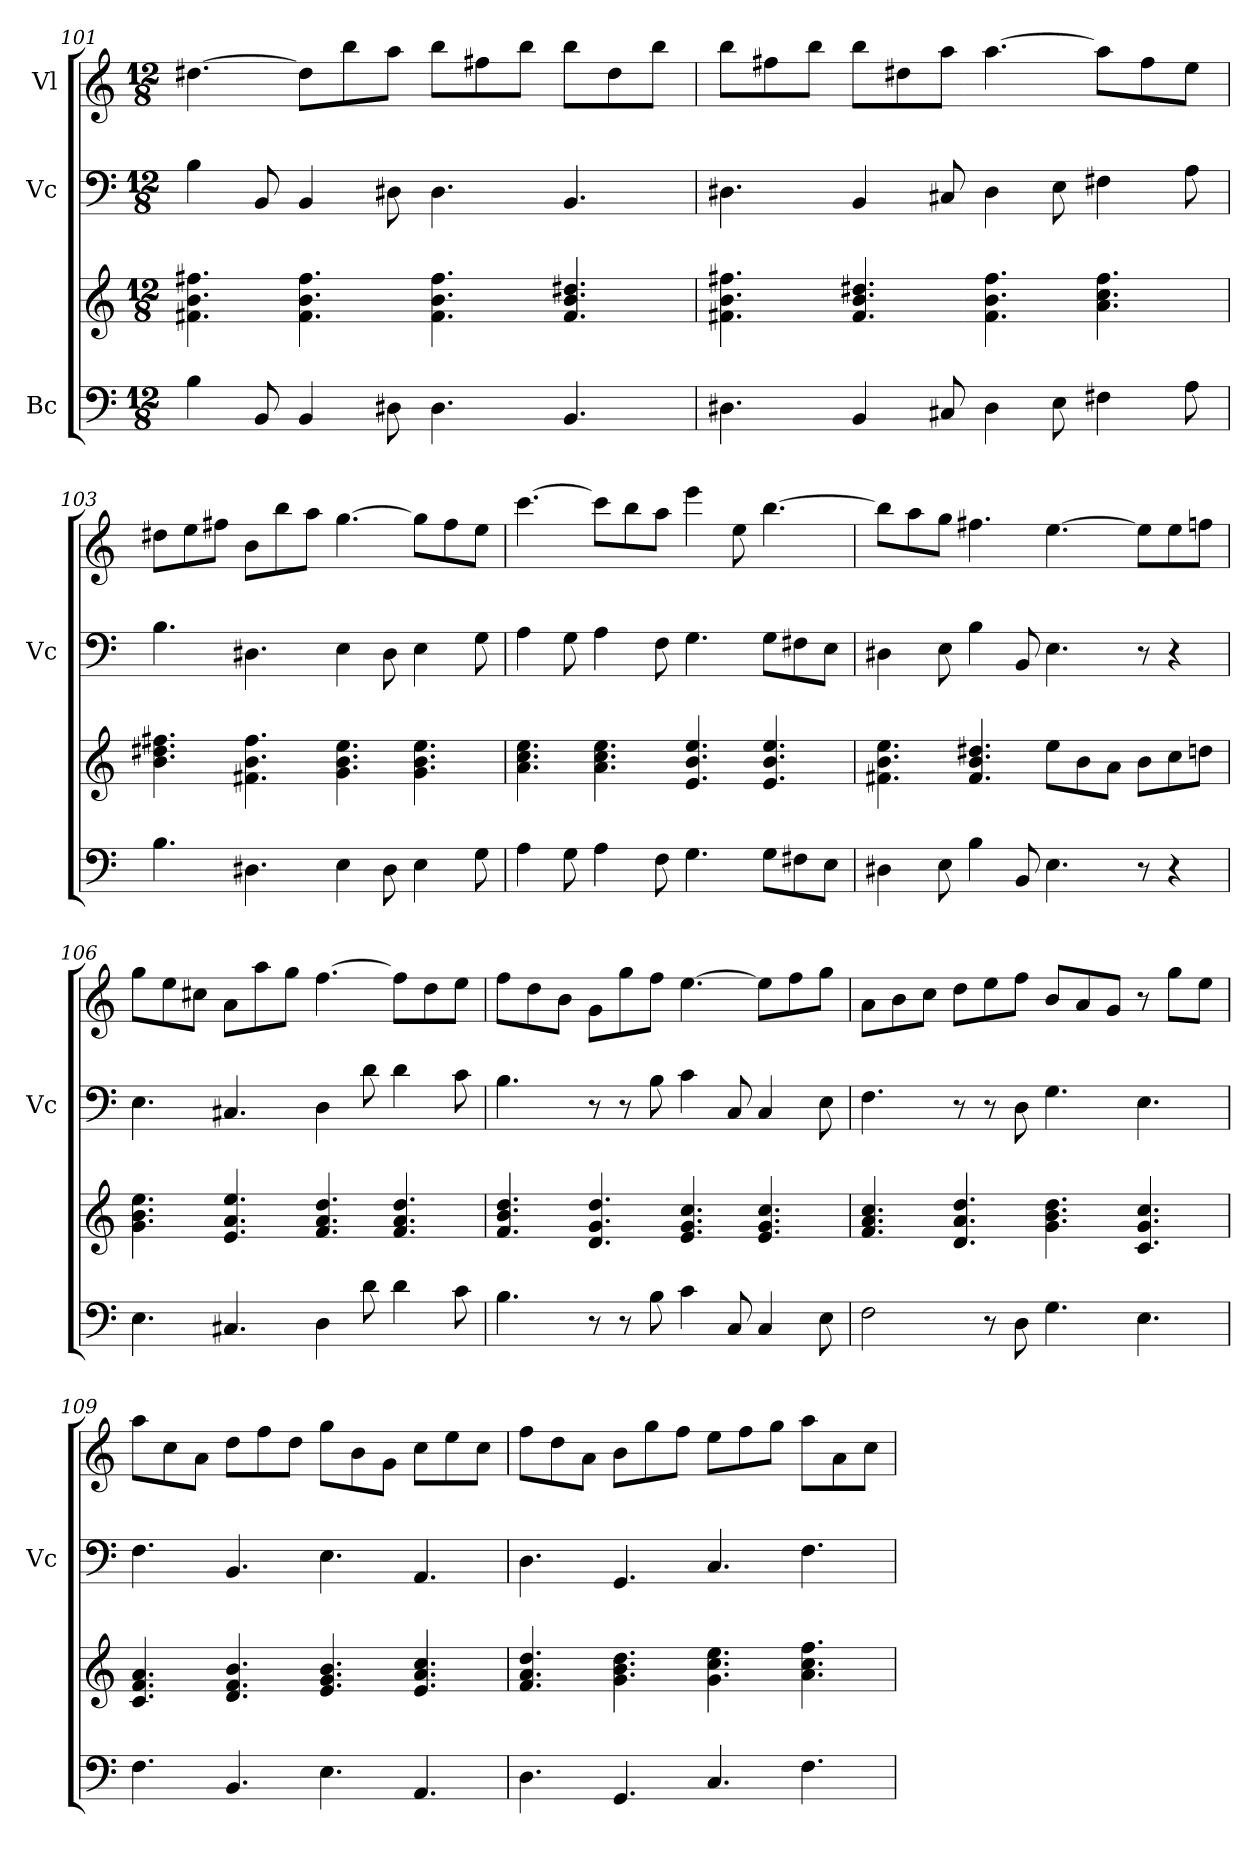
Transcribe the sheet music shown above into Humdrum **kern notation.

**kern	**kern	**kern	**kern
*part3	*part3	*part2	*part1
*staff4	*staff3	*staff2	*staff1
*I"Bc	*	*I"Vc	*I"Vl
*	*	*I'Vc	*
!!LO:LB:g=z
*clefF4	*clefG2	*clefF4	*clefG2
*k[]	*k[]	*k[]	*k[]
*M12/8	*M12/8	*M12/8	*M12/8
=101	=101	=101	=101
4B\	4.f#X\ 4.b\ 4.ff#X\	4B\	[4.dd#X\
8BB/	.	8BB/	.
4BB/	4.f#\ 4.b\ 4.ff#\	4BB/	8dd#\L]
.	.	.	8bb\
8D#X\	.	8D#X\	8aa\J
4.D#\	4.f#\ 4.b\ 4.ff#\	4.D#\	8bb\L
.	.	.	8ff#X\
.	.	.	8bb\J
4.BB/	4.f#/ 4.b/ 4.dd#X/	4.BB/	8bb\L
.	.	.	8dd#\
.	.	.	8bb\J
=102	=102	=102	=102
4.D#X\	4.f#X\ 4.b\ 4.ff#X\	4.D#X\	8bb\L
.	.	.	8ff#X\
.	.	.	8bb\J
4BB/	4.f#/ 4.b/ 4.dd#X/	4BB/	8bb\L
.	.	.	8dd#X\
8C#X/	.	8C#X/	8aa\J
4D#\	4.f#\ 4.b\ 4.ff#\	4D#\	[4.aa\
8E\	.	8E\	.
4F#X\	4.a\ 4.cc\ 4.ff#\	4F#X\	8aa\L]
.	.	.	8ff#\
8A\	.	8A\	8ee\J
=103	=103	=103	=103
4.B\	4.b\ 4.dd#X\ 4.ff#X\	4.B\	8dd#X\L
.	.	.	8ee\
.	.	.	8ff#X\J
4.D#X\	4.f#X\ 4.b\ 4.ff#\	4.D#X\	8b\L
.	.	.	8bb\
.	.	.	8aa\J
4E\	4.g\ 4.b\ 4.ee\	4E\	[4.gg\
8D#\	.	8D#\	.
4E\	4.g\ 4.b\ 4.ee\	4E\	8gg\L]
.	.	.	8ff#\
8G\	.	8G\	8ee\J
!!LO:PB:g=z
=104	=104	=104	=104
4A\	4.a\ 4.cc\ 4.ee\	4A\	[4.ccc\
8G\	.	8G\	.
4A\	4.a\ 4.cc\ 4.ee\	4A\	8ccc\L]
.	.	.	8bb\
8F\	.	8F\	8aa\J
4.G\	4.e/ 4.b/ 4.ee/	4.G\	4eee\
.	.	.	8ee\
8G\L	4.e/ 4.b/ 4.ee/	8G\L	[4.bb\
8F#X\	.	8F#X\	.
8E\J	.	8E\J	.
=105	=105	=105	=105
4D#X\	4.f#X\ 4.b\ 4.ee\	4D#X\	8bb\L]
.	.	.	8aa\
8E\	.	8E\	8gg\J
4B\	4.f#/ 4.b/ 4.dd#X/	4B\	4.ff#X\
8BB/	.	8BB/	.
4.E\	8ee\L	4.E\	[4.ee\
.	8b\	.	.
.	8a\J	.	.
8r	8b\L	8r	8ee\L]
4r	8cc\	4r	8ee\
.	8ddn\J	.	8ffn\J
=106	=106	=106	=106
4.E\	4.g\ 4.b\ 4.ee\	4.E\	8gg\L
.	.	.	8ee\
.	.	.	8cc#X\J
4.C#X/	4.e/ 4.a/ 4.ee/	4.C#X/	8a\L
.	.	.	8aa\
.	.	.	8gg\J
4D\	4.f/ 4.a/ 4.dd/	4D\	[4.ff\
8d\	.	8d\	.
4d\	4.f/ 4.a/ 4.dd/	4d\	8ff\L]
.	.	.	8dd\
8c\	.	8c\	8ee\J
!!LO:LB:g=z
=107	=107	=107	=107
4.B\	4.f/ 4.b/ 4.dd/	4.B\	8ff\L
.	.	.	8dd\
.	.	.	8b\J
8r	4.d/ 4.g/ 4.dd/	8r	8g\L
8r	.	8r	8gg\
8B\	.	8B\	8ff\J
4c\	4.e/ 4.g/ 4.cc/	4c\	[4.ee\
8C/	.	8C/	.
4C/	4.e/ 4.g/ 4.cc/	4C/	8ee\L]
.	.	.	8ff\
8E\	.	8E\	8gg\J
=108	=108	=108	=108
2F\	4.f/ 4.a/ 4.cc/	4.F\	8a\L
.	.	.	8b\
.	.	.	8cc\J
.	4.d/ 4.a/ 4.dd/	8r	8dd\L
8r	.	8r	8ee\
8D\	.	8D\	8ff\J
4.G\	4.g\ 4.b\ 4.dd\	4.G\	8b/L
.	.	.	8a/
.	.	.	8g/J
4.E\	4.c/ 4.g/ 4.cc/	4.E\	8r
.	.	.	8gg\L
.	.	.	8ee\J
=109	=109	=109	=109
4.F\	4.c/ 4.f/ 4.a/	4.F\	8aa\L
.	.	.	8cc\
.	.	.	8a\J
4.BB/	4.d/ 4.f/ 4.b/	4.BB/	8dd\L
.	.	.	8ff\
.	.	.	8dd\J
4.E\	4.e/ 4.g/ 4.b/	4.E\	8gg\L
.	.	.	8b\
.	.	.	8g\J
4.AA/	4.e/ 4.a/ 4.cc/	4.AA/	8cc\L
.	.	.	8ee\
.	.	.	8cc\J
=110	=110	=110	=110
4.D\	4.f/ 4.a/ 4.dd/	4.D\	8ff\L
.	.	.	8dd\
.	.	.	8a\J
4.GG/	4.g\ 4.b\ 4.dd\	4.GG/	8b\L
.	.	.	8gg\
.	.	.	8ff\J
4.C/	4.g\ 4.cc\ 4.ee\	4.C/	8ee\L
.	.	.	8ff\
.	.	.	8gg\J
4.F\	4.a\ 4.cc\ 4.ff\	4.F\	8aa\L
.	.	.	8a\
.	.	.	8cc\J
=	=	=	=
*-	*-	*-	*-
